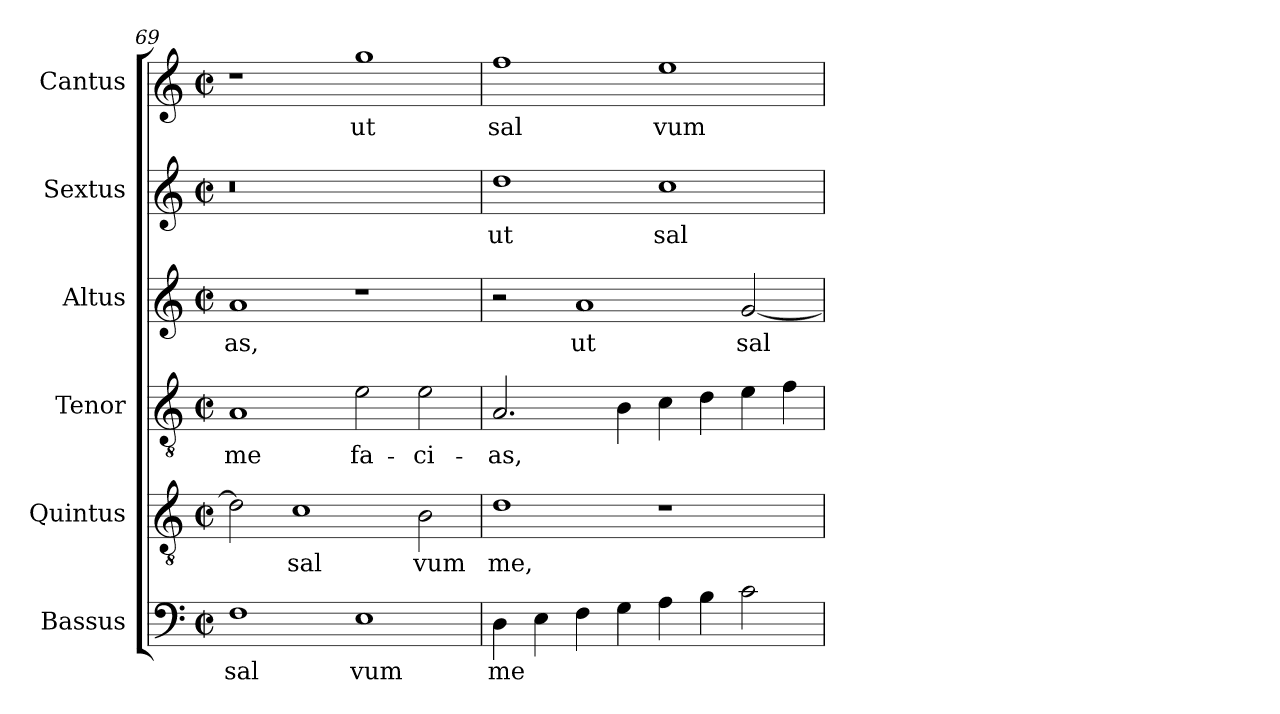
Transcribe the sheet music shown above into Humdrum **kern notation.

**kern	**text	**kern	**text	**kern	**text	**kern	**text	**kern	**text	**kern	**text
*part6	*part6	*part5	*part5	*part4	*part4	*part3	*part3	*part2	*part2	*part1	*part1
*staff6	*staff6	*staff5	*staff5	*staff4	*staff4	*staff3	*staff3	*staff2	*staff2	*staff1	*staff1
*I"Bassus	*	*I"Quintus	*	*I"Tenor	*	*I"Altus	*	*I"Sextus	*	*I"Cantus	*
*clefF4	*	*clefGv2	*	*clefGv2	*	*clefG2	*	*clefG2	*	*clefG2	*
*k[]	*	*k[]	*	*k[]	*	*k[]	*	*k[]	*	*k[]	*
*C:	*	*C:	*	*C:	*	*C:	*	*C:	*	*C:	*
*M2/2	*	*M2/2	*	*M2/2	*	*M2/2	*	*M2/2	*	*M2/2	*
*met(c|)	*	*met(c|)	*	*met(c|)	*	*met(c|)	*	*met(c|)	*	*met(c|)	*
=69	=69	=69	=69	=69	=69	=69	=69	=69	=69	=69	=69
!	!LO:LY:b:cj	!	!LO:LY:b:cj	!	!LO:LY:b:cj	!	!LO:LY:b:cj	!	!	!	!
1F	sal	2d\]	.	1A	me	1a	as,	0r	.	1r	.
!	!	!	!LO:LY:b:cj	!	!	!	!	!	!	!	!
.	.	1c	sal	.	.	.	.	.	.	.	.
!	!LO:LY:b:cj	!	!	!	!LO:LY:b:cj	!	!	!	!	!	!LO:LY:b:cj
1E	vum	.	.	2e\	fa-	1r	.	.	.	1gg	ut
!	!	!	!LO:LY:b:cj	!	!LO:LY:b:cj	!	!	!	!	!	!
.	.	2B\	vum	2e\	-ci-	.	.	.	.	.	.
=70	=70	=70	=70	=70	=70	=70	=70	=70	=70	=70	=70
!	!LO:LY:b:cj	!	!LO:LY:b:cj	!	!LO:LY:b:cj	!	!	!	!LO:LY:b:cj	!	!LO:LY:b:cj
4D\	me	1d	me,	2.A/	-as,	2r	.	1dd	ut	1ff	sal
!	!LO:LY:b:cj	!	!	!	!	!	!	!	!	!	!
4E\	.	.	.	.	.	.	.	.	.	.	.
!	!LO:LY:b:cj	!	!	!	!	!	!LO:LY:b:cj	!	!	!	!
4F\	.	.	.	.	.	1a	ut	.	.	.	.
!	!LO:LY:b:cj	!	!	!	!LO:LY:b:cj	!	!	!	!	!	!
4G\	.	.	.	4B\	.	.	.	.	.	.	.
!	!LO:LY:b:cj	!	!	!	!LO:LY:b:cj	!	!	!	!LO:LY:b:cj	!	!LO:LY:b:cj
4A\	.	1r	.	4c\	.	.	.	1cc	sal	1ee	vum
!	!LO:LY:b:cj	!	!	!	!LO:LY:b:cj	!	!	!	!	!	!
4B\	.	.	.	4d\	.	.	.	.	.	.	.
!	!LO:LY:b:cj	!	!	!	!LO:LY:b:cj	!	!LO:LY:b:cj	!	!	!	!
2c\	.	.	.	4e\	.	[<2g/	sal	.	.	.	.
!	!	!	!	!	!LO:LY:b:cj	!	!	!	!	!	!
.	.	.	.	4f\	.	.	.	.	.	.	.
=	=	=	=	=	=	=	=	=	=	=	=
*-	*-	*-	*-	*-	*-	*-	*-	*-	*-	*-	*-
